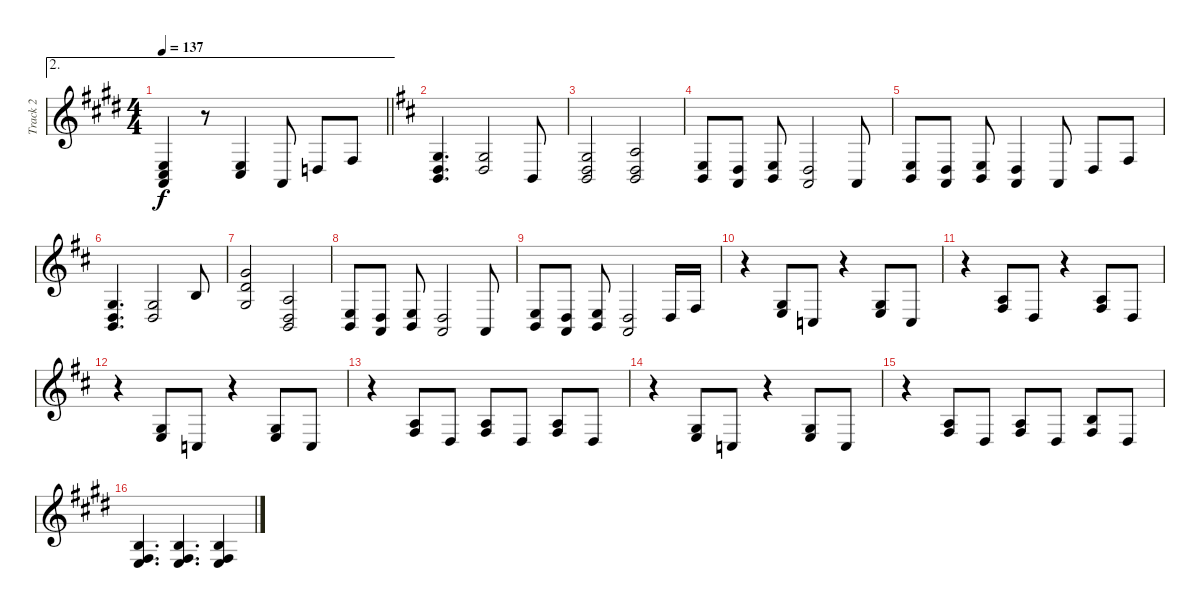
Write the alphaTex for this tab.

\track ("Track 2" "Track 2") {instrument electricgrandpiano}
\staff {score}
\tuning (E4 B3 G3 D3 A2 E2) {hide}
\ae 2
\ts (4 4)
\tempo 137
\clef g2
\barLineRight lightlight
\ks e
(2.4 4.5 5.6).4{dy f} r.8 (2.4 4.5).4 0.5.8 0.4.8 4.4.8 |
\ks d
(0.3 0.4 2.5).4{d} (0.3 0.4).2 2.5.8 |
(0.3 0.4 2.5).2 (2.3 0.4 2.5).2 |
(2.4 2.5).8 (0.4 0.5).8 (2.4 2.5).8 (0.4 0.5).2 0.5.8 |
(2.4 2.5).8 (0.4 0.5).8 (2.4 2.5).8 (0.4 0.5).4 0.5.8 0.4.8 4.4.8 |
(0.3 0.4 2.5).4{d} (0.3 0.4).2 0.2.8 |
(3.1 3.2 0.3).2 (2.3 0.4 2.5).2 |
(2.4 2.5).8 (0.4 0.5).8 (2.4 2.5).8 (0.4 0.5).2 0.5.8 |
(2.4 2.5).8 (0.4 0.5).8 (2.4 2.5).8 (0.4 0.5).2 0.4.16 4.4.16 |
r.4 (0.3 2.4).8 3.5.8 r.4 (0.3 2.4).8 8.6.8 |
r.4 (2.3 4.4).8 0.4.8 r.4 (2.3 4.4).8 0.4.8 |
r.4 (0.3 2.4).8 3.5.8 r.4 (0.3 2.4).8 3.5.8 |
r.4 (2.3 4.4).8 0.4.8 (2.3 4.4).8 0.4.8 (2.3 4.4).8 0.4.8 |
r.4 (0.3 2.4).8 3.5.8 r.4 (0.3 2.4).8 3.5.8 |
r.4 (2.3 4.4).8 0.4.8 (2.3 4.4).8 0.4.8 (0.2 4.4).8 0.4.8 |
\ks e
(0.2 2.4 9.5).4{d} (0.2 4.4 7.5).4{d} (0.2 2.4 9.5).4
